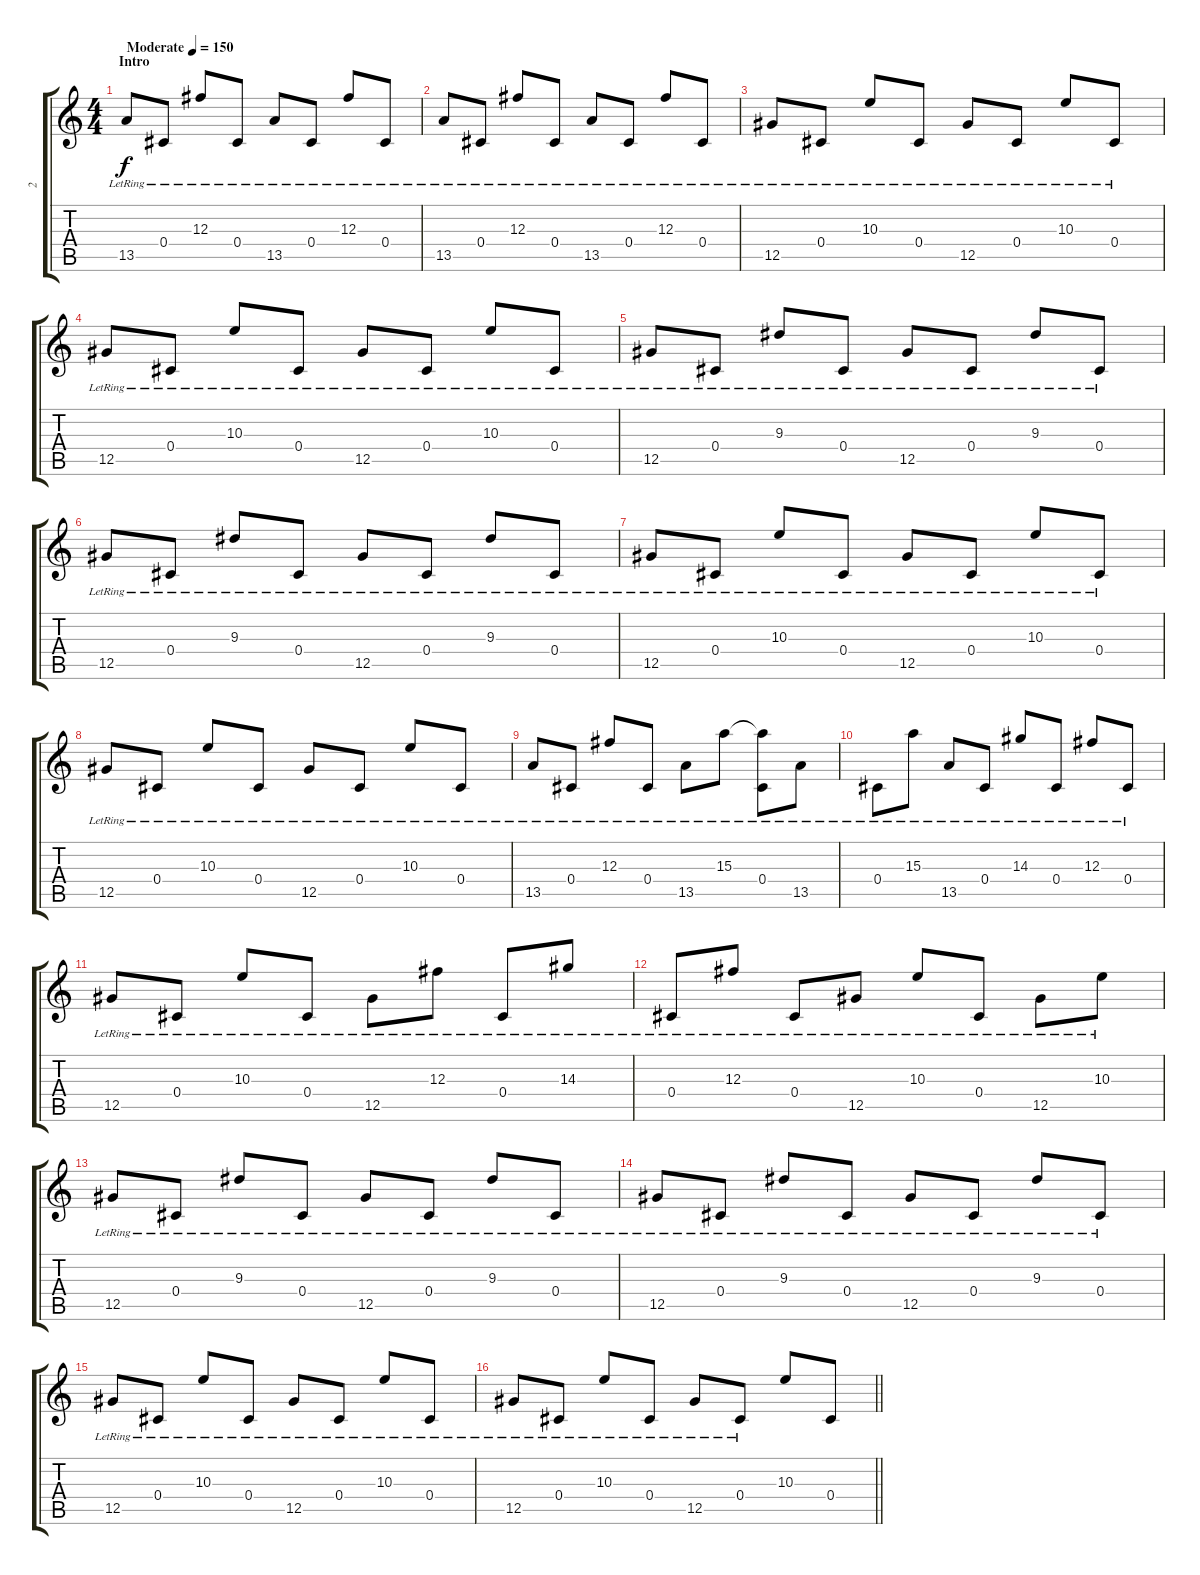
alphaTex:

\track ("2" "2") {instrument electricguitarjazz}
\staff {score tabs}
\tuning (Eb4 Bb3 Gb3 Db3 Ab2 Db2) {hide}
\ts (4 4)
\section ("" "Intro")
\tempo (150 "Moderate")
\clef g2
\ks c
13.5{lr}.8{dy f instrument electricguitarjazz} 0.4{lr}.8 12.3{lr}.8 0.4{lr}.8 13.5{lr}.8 0.4{lr}.8 12.3{lr}.8 0.4{lr}.8 |
13.5{lr}.8 0.4{lr}.8 12.3{lr}.8 0.4{lr}.8 13.5{lr}.8 0.4{lr}.8 12.3{lr}.8 0.4{lr}.8 |
12.5{lr}.8 0.4{lr}.8 10.3{lr}.8 0.4{lr}.8 12.5{lr}.8 0.4{lr}.8 10.3{lr}.8 0.4{lr}.8 |
12.5{lr}.8 0.4{lr}.8 10.3{lr}.8 0.4{lr}.8 12.5{lr}.8 0.4{lr}.8 10.3{lr}.8 0.4{lr}.8 |
12.5{lr}.8 0.4{lr}.8 9.3{lr}.8 0.4{lr}.8 12.5{lr}.8 0.4{lr}.8 9.3{lr}.8 0.4{lr}.8 |
12.5{lr}.8 0.4{lr}.8 9.3{lr}.8 0.4{lr}.8 12.5{lr}.8 0.4{lr}.8 9.3{lr}.8 0.4{lr}.8 |
12.5{lr}.8 0.4{lr}.8 10.3{lr}.8 0.4{lr}.8 12.5{lr}.8 0.4{lr}.8 10.3{lr}.8 0.4{lr}.8 |
12.5{lr}.8 0.4{lr}.8 10.3{lr}.8 0.4{lr}.8 12.5{lr}.8 0.4{lr}.8 10.3{lr}.8 0.4{lr}.8 |
13.5{lr}.8 0.4{lr}.8 12.3{lr}.8 0.4{lr}.8 13.5{lr}.8 15.3{lr}.8 (15.3{t} 0.4{lr}).8 13.5{lr}.8 |
0.4{lr}.8 15.3{lr}.8 13.5{lr}.8 0.4{lr}.8 14.3{lr}.8 0.4{lr}.8 12.3{lr}.8 0.4{lr}.8 |
12.5{lr}.8 0.4{lr}.8 10.3{lr}.8 0.4{lr}.8 12.5{lr}.8 12.3{lr}.8 0.4{lr}.8 14.3{lr}.8 |
0.4{lr}.8 12.3{lr}.8 0.4{lr}.8 12.5{lr}.8 10.3{lr}.8 0.4{lr}.8 12.5{lr}.8 10.3{lr}.8 |
12.5{lr}.8 0.4{lr}.8 9.3{lr}.8 0.4{lr}.8 12.5{lr}.8 0.4{lr}.8 9.3{lr}.8 0.4{lr}.8 |
12.5{lr}.8 0.4{lr}.8 9.3{lr}.8 0.4{lr}.8 12.5{lr}.8 0.4{lr}.8 9.3{lr}.8 0.4{lr}.8 |
12.5{lr}.8 0.4{lr}.8 10.3{lr}.8 0.4{lr}.8 12.5{lr}.8 0.4{lr}.8 10.3{lr}.8 0.4{lr}.8 |
\barLineRight lightlight
12.5{lr}.8 0.4{lr}.8 10.3{lr}.8 0.4{lr}.8 12.5{lr}.8 0.4{lr}.8 10.3.8 0.4.8
